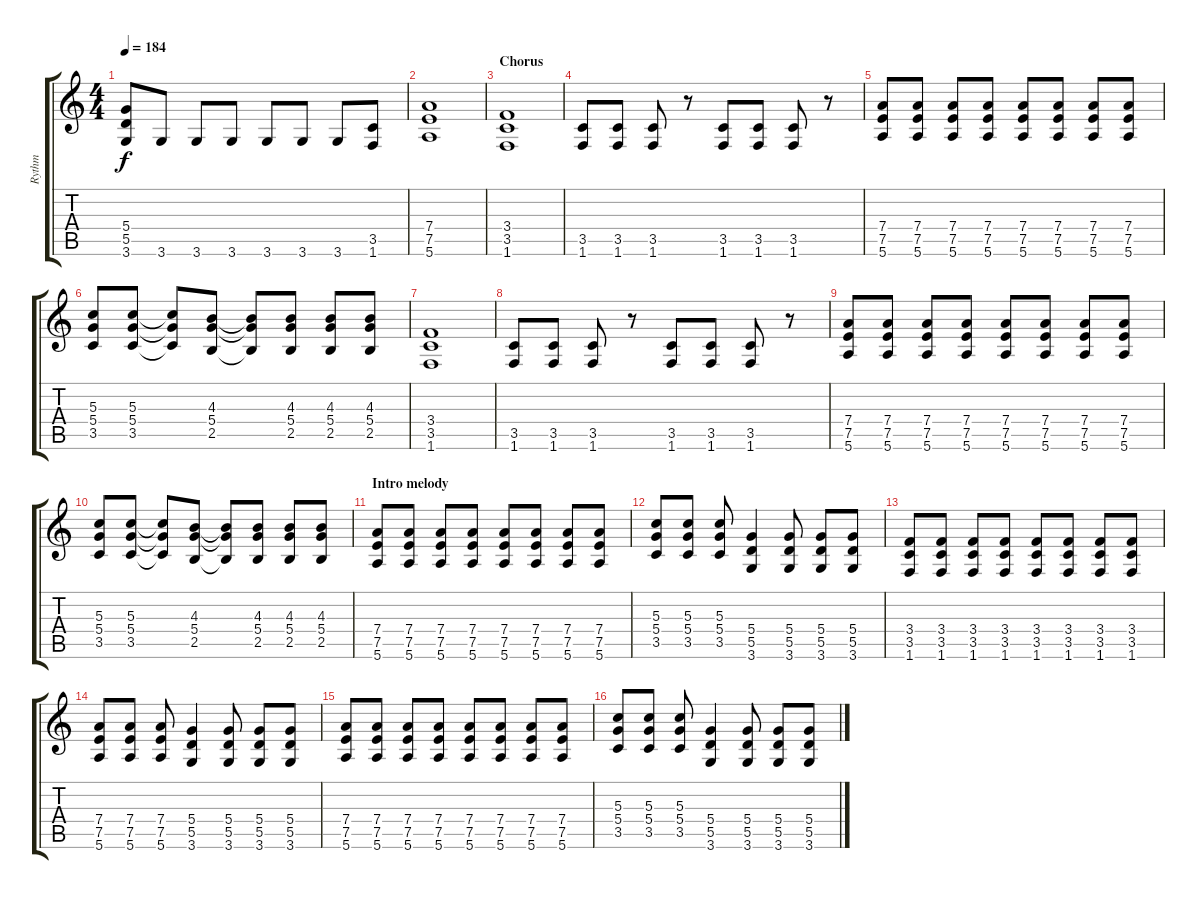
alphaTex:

\track ("Rythm" "Rythm") {instrument distortionguitar}
\staff {score tabs}
\tuning (E4 B3 G3 D3 A2 E2) {hide}
\ts (4 4)
\tempo 184
\clef g2
\ks c
(5.4 5.5 3.6).8{dy f} 3.6.8 3.6.8 3.6.8 3.6.8 3.6.8 3.6.8 (3.5 1.6).8 |
(7.4 7.5 5.6).1 |
\section ("" "Chorus")
(3.4 3.5 1.6).1 |
(3.5 1.6).8 (3.5 1.6).8 (3.5 1.6).8 r.8 (3.5 1.6).8 (3.5 1.6).8 (3.5 1.6).8 r.8 |
(7.4 7.5 5.6).8 (7.4 7.5 5.6).8 (7.4 7.5 5.6).8 (7.4 7.5 5.6).8 (7.4 7.5 5.6).8 (7.4 7.5 5.6).8 (7.4 7.5 5.6).8 (7.4 7.5 5.6).8 |
(5.3 5.4 3.5).8 (5.3 5.4 3.5).8 (5.3{t} 5.4{t} 3.5{t}).8 (4.3 5.4 2.5).8 (4.3{t} 5.4{t} 2.5{t}).8 (4.3 5.4 2.5).8 (4.3 5.4 2.5).8 (4.3 5.4 2.5).8 |
(3.4 3.5 1.6).1 |
(3.5 1.6).8 (3.5 1.6).8 (3.5 1.6).8 r.8 (3.5 1.6).8 (3.5 1.6).8 (3.5 1.6).8 r.8 |
(7.4 7.5 5.6).8 (7.4 7.5 5.6).8 (7.4 7.5 5.6).8 (7.4 7.5 5.6).8 (7.4 7.5 5.6).8 (7.4 7.5 5.6).8 (7.4 7.5 5.6).8 (7.4 7.5 5.6).8 |
(5.3 5.4 3.5).8 (5.3 5.4 3.5).8 (5.3{t} 5.4{t} 3.5{t}).8 (4.3 5.4 2.5).8 (4.3{t} 5.4{t} 2.5{t}).8 (4.3 5.4 2.5).8 (4.3 5.4 2.5).8 (4.3 5.4 2.5).8 |
\section ("" "Intro melody")
(7.4 7.5 5.6).8 (7.4 7.5 5.6).8 (7.4 7.5 5.6).8 (7.4 7.5 5.6).8 (7.4 7.5 5.6).8 (7.4 7.5 5.6).8 (7.4 7.5 5.6).8 (7.4 7.5 5.6).8 |
(5.3 5.4 3.5).8 (5.3 5.4 3.5).8 (5.3 5.4 3.5).8 (5.4 5.5 3.6).4 (5.4 5.5 3.6).8 (5.4 5.5 3.6).8 (5.4 5.5 3.6).8 |
(3.4 3.5 1.6).8 (3.4 3.5 1.6).8 (3.4 3.5 1.6).8 (3.4 3.5 1.6).8 (3.4 3.5 1.6).8 (3.4 3.5 1.6).8 (3.4 3.5 1.6).8 (3.4 3.5 1.6).8 |
(7.4 7.5 5.6).8 (7.4 7.5 5.6).8 (7.4 7.5 5.6).8 (5.4 5.5 3.6).4 (5.4 5.5 3.6).8 (5.4 5.5 3.6).8 (5.4 5.5 3.6).8 |
(7.4 7.5 5.6).8 (7.4 7.5 5.6).8 (7.4 7.5 5.6).8 (7.4 7.5 5.6).8 (7.4 7.5 5.6).8 (7.4 7.5 5.6).8 (7.4 7.5 5.6).8 (7.4 7.5 5.6).8 |
(5.3 5.4 3.5).8 (5.3 5.4 3.5).8 (5.3 5.4 3.5).8 (5.4 5.5 3.6).4 (5.4 5.5 3.6).8 (5.4 5.5 3.6).8 (5.4 5.5 3.6).8
